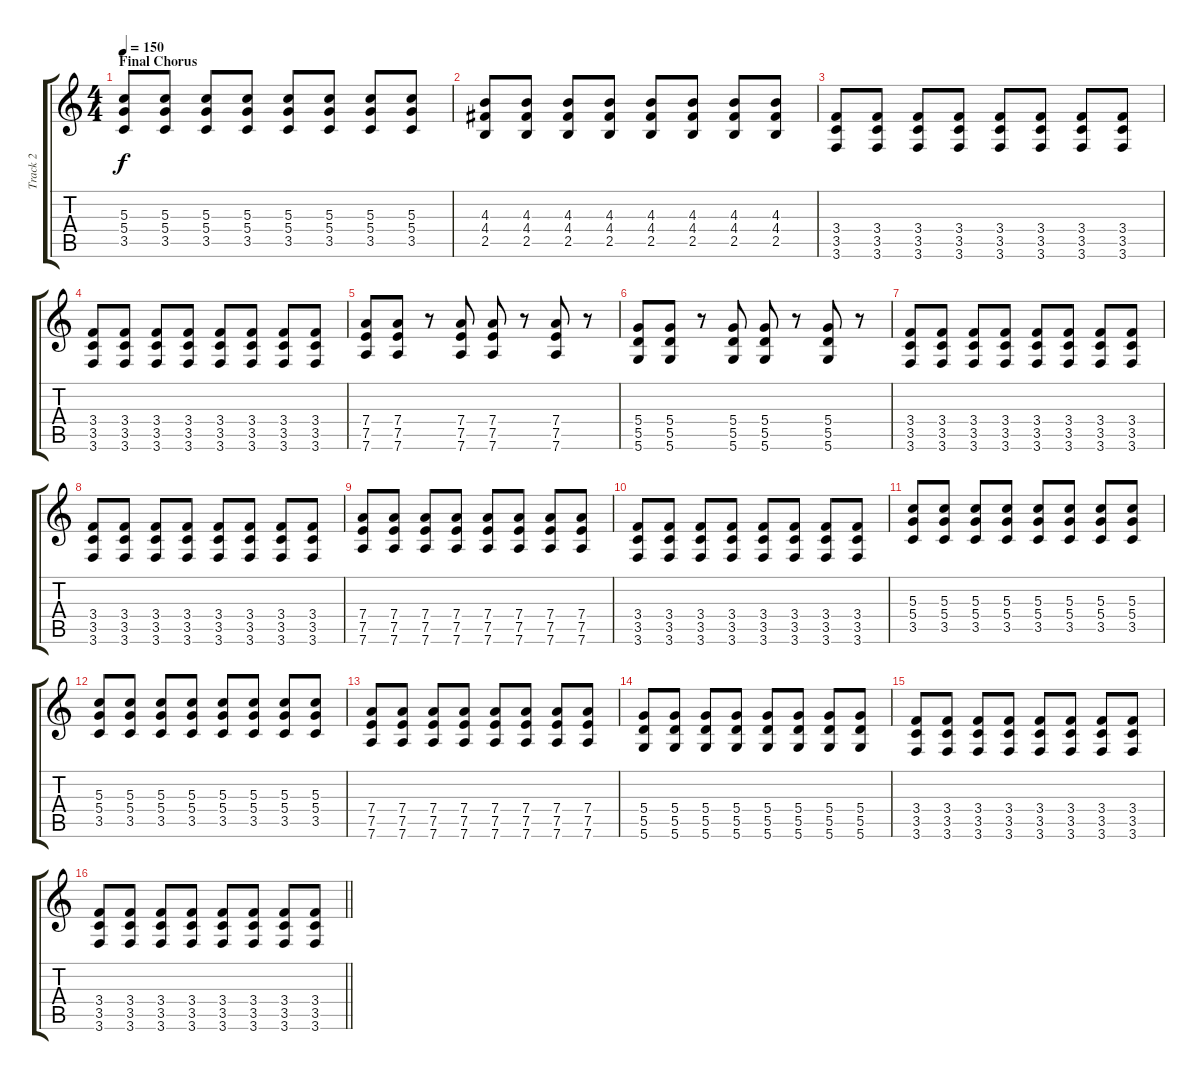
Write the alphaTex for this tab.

\track ("Track 2" "Track 2") {instrument distortionguitar}
\staff {score tabs}
\tuning (E4 B3 G3 D3 A2 D2) {hide}
\ts (4 4)
\section ("" "Final Chorus")
\tempo 150
\clef g2
\ks c
(5.3 5.4 3.5).8{dy f} (5.3 5.4 3.5).8 (5.3 5.4 3.5).8 (5.3 5.4 3.5).8 (5.3 5.4 3.5).8 (5.3 5.4 3.5).8 (5.3 5.4 3.5).8 (5.3 5.4 3.5).8 |
(4.3 4.4 2.5).8 (4.3 4.4 2.5).8 (4.3 4.4 2.5).8 (4.3 4.4 2.5).8 (4.3 4.4 2.5).8 (4.3 4.4 2.5).8 (4.3 4.4 2.5).8 (4.3 4.4 2.5).8 |
(3.4 3.5 3.6).8 (3.4 3.5 3.6).8 (3.4 3.5 3.6).8 (3.4 3.5 3.6).8 (3.4 3.5 3.6).8 (3.4 3.5 3.6).8 (3.4 3.5 3.6).8 (3.4 3.5 3.6).8 |
(3.4 3.5 3.6).8 (3.4 3.5 3.6).8 (3.4 3.5 3.6).8 (3.4 3.5 3.6).8 (3.4 3.5 3.6).8 (3.4 3.5 3.6).8 (3.4 3.5 3.6).8 (3.4 3.5 3.6).8 |
(7.4 7.5 7.6).8 (7.4 7.5 7.6).8 r.8 (7.4 7.5 7.6).8 (7.4 7.5 7.6).8 r.8 (7.4 7.5 7.6).8 r.8 |
(5.4 5.5 5.6).8 (5.4 5.5 5.6).8 r.8 (5.4 5.5 5.6).8 (5.4 5.5 5.6).8 r.8 (5.4 5.5 5.6).8 r.8 |
(3.4 3.5 3.6).8 (3.4 3.5 3.6).8 (3.4 3.5 3.6).8 (3.4 3.5 3.6).8 (3.4 3.5 3.6).8 (3.4 3.5 3.6).8 (3.4 3.5 3.6).8 (3.4 3.5 3.6).8 |
(3.4 3.5 3.6).8 (3.4 3.5 3.6).8 (3.4 3.5 3.6).8 (3.4 3.5 3.6).8 (3.4 3.5 3.6).8 (3.4 3.5 3.6).8 (3.4 3.5 3.6).8 (3.4 3.5 3.6).8 |
(7.4 7.5 7.6).8 (7.4 7.5 7.6).8 (7.4 7.5 7.6).8 (7.4 7.5 7.6).8 (7.4 7.5 7.6).8 (7.4 7.5 7.6).8 (7.4 7.5 7.6).8 (7.4 7.5 7.6).8 |
(3.4 3.5 3.6).8 (3.4 3.5 3.6).8 (3.4 3.5 3.6).8 (3.4 3.5 3.6).8 (3.4 3.5 3.6).8 (3.4 3.5 3.6).8 (3.4 3.5 3.6).8 (3.4 3.5 3.6).8 |
(5.3 5.4 3.5).8 (5.3 5.4 3.5).8 (5.3 5.4 3.5).8 (5.3 5.4 3.5).8 (5.3 5.4 3.5).8 (5.3 5.4 3.5).8 (5.3 5.4 3.5).8 (5.3 5.4 3.5).8 |
(5.3 5.4 3.5).8 (5.3 5.4 3.5).8 (5.3 5.4 3.5).8 (5.3 5.4 3.5).8 (5.3 5.4 3.5).8 (5.3 5.4 3.5).8 (5.3 5.4 3.5).8 (5.3 5.4 3.5).8 |
(7.4 7.5 7.6).8 (7.4 7.5 7.6).8 (7.4 7.5 7.6).8 (7.4 7.5 7.6).8 (7.4 7.5 7.6).8 (7.4 7.5 7.6).8 (7.4 7.5 7.6).8 (7.4 7.5 7.6).8 |
(5.4 5.5 5.6).8 (5.4 5.5 5.6).8 (5.4 5.5 5.6).8 (5.4 5.5 5.6).8 (5.4 5.5 5.6).8 (5.4 5.5 5.6).8 (5.4 5.5 5.6).8 (5.4 5.5 5.6).8 |
(3.4 3.5 3.6).8 (3.4 3.5 3.6).8 (3.4 3.5 3.6).8 (3.4 3.5 3.6).8 (3.4 3.5 3.6).8 (3.4 3.5 3.6).8 (3.4 3.5 3.6).8 (3.4 3.5 3.6).8 |
\barLineRight lightlight
(3.4 3.5 3.6).8 (3.4 3.5 3.6).8 (3.4 3.5 3.6).8 (3.4 3.5 3.6).8 (3.4 3.5 3.6).8 (3.4 3.5 3.6).8 (3.4 3.5 3.6).8 (3.4 3.5 3.6).8
